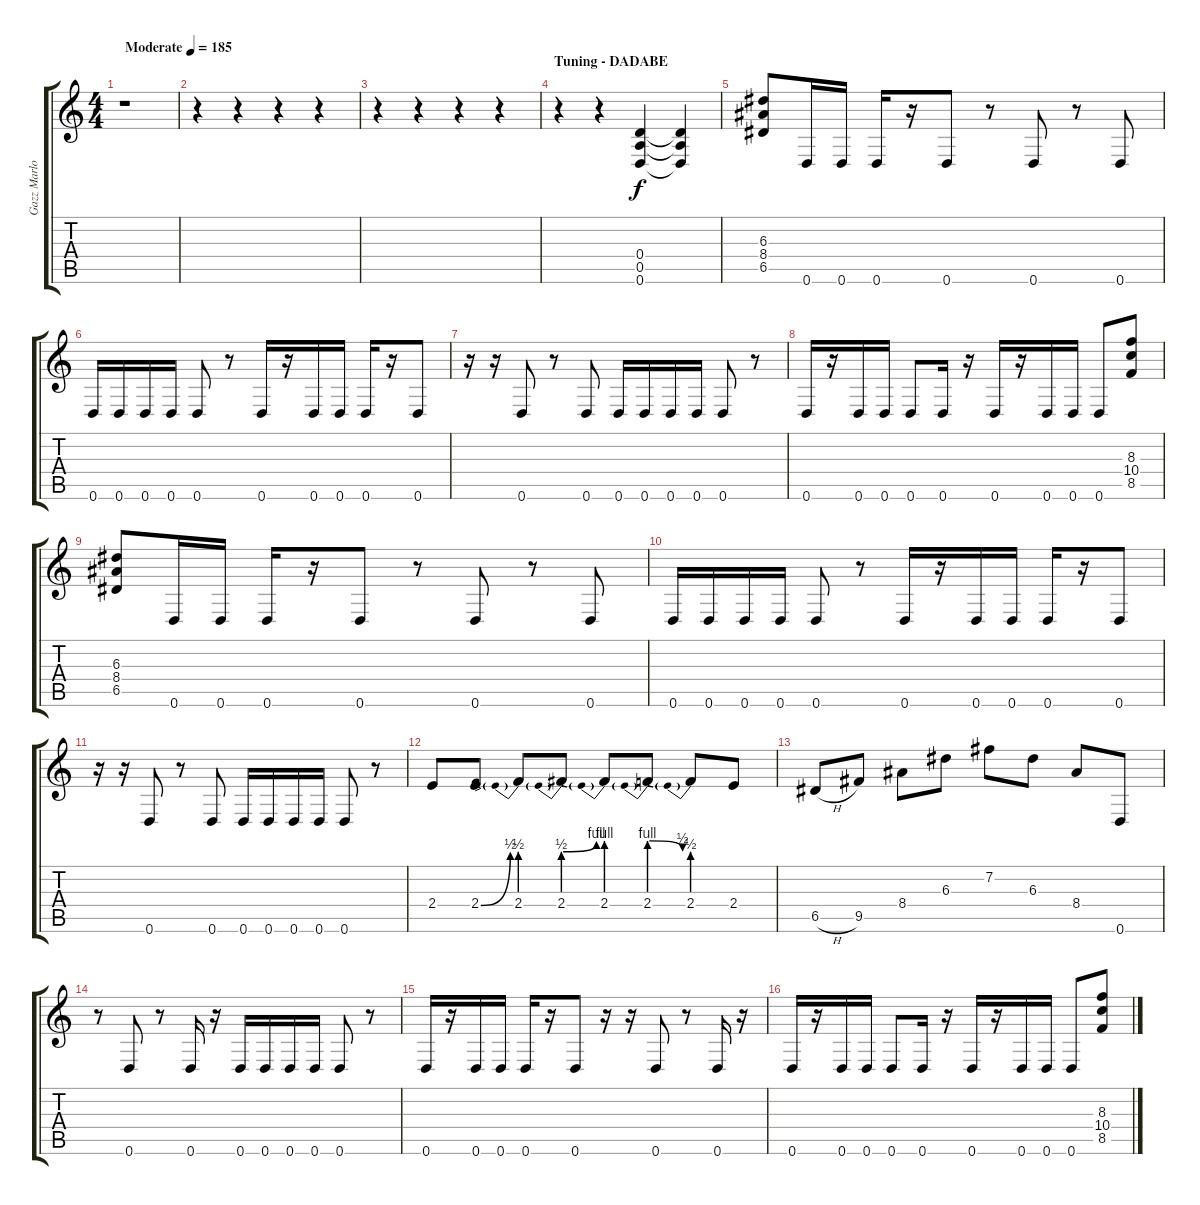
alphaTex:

\track ("Gazz Marlow" "Gazz Marlo") {instrument distortionguitar}
\staff {score tabs}
\tuning (E4 B3 A3 D3 A2 D2) {hide}
\ts (4 4)
\tempo (185 "Moderate")
\clef g2
\ks c
r.1{dy f instrument distortionguitar} |
r.4 r.4 r.4 r.4 |
r.4 r.4 r.4 r.4 |
\section ("" "Tuning - DADABE")
r.4 r.4 (0.4 0.5 0.6).4 (0.4{t} 0.5{t} 0.6{t}).4 |
(6.3 8.4 6.5).8 0.6.16 0.6.16 0.6.16 r.16 0.6.8 r.8 0.6.8 r.8 0.6.8 |
0.6.16 0.6.16 0.6.16 0.6.16 0.6.8 r.8 0.6.16 r.16 0.6.16 0.6.16 0.6.16 r.16 0.6.8 |
r.16 r.16 0.6.8 r.8 0.6.8 0.6.16 0.6.16 0.6.16 0.6.16 0.6.8 r.8 |
0.6.16 r.16 0.6.16 0.6.16 0.6.8 0.6.16 r.16 0.6.16 r.16 0.6.16 0.6.16 0.6.8 (8.3 10.4 8.5).8 |
(6.3 8.4 6.5).8 0.6.16 0.6.16 0.6.16 r.16 0.6.8 r.8 0.6.8 r.8 0.6.8 |
0.6.16 0.6.16 0.6.16 0.6.16 0.6.8 r.8 0.6.16 r.16 0.6.16 0.6.16 0.6.16 r.16 0.6.8 |
r.16 r.16 0.6.8 r.8 0.6.8 0.6.16 0.6.16 0.6.16 0.6.16 0.6.8 r.8 |
2.4.8 2.4{be (bend 0 0 60 2)}.8 2.4{be (prebend 0 2 60 2)}.8 2.4{be (prebendbend 0 2 60 4)}.8 2.4{be (prebend 0 4 60 4)}.8 2.4{be (prebendrelease 0 4 60 2)}.8 2.4{be (prebend 0 2 60 2)}.8 2.4.8 |
6.5{h}.8 9.5.8 8.4.8 6.3.8 7.2.8 6.3.8 8.4.8 0.6.8 |
r.8 0.6.8 r.8 0.6.16 r.16 0.6.16 0.6.16 0.6.16 0.6.16 0.6.8 r.8 |
0.6.16 r.16 0.6.16 0.6.16 0.6.16 r.16 0.6.8 r.16 r.16 0.6.8 r.8 0.6.16 r.16 |
0.6.16 r.16 0.6.16 0.6.16 0.6.8 0.6.16 r.16 0.6.16 r.16 0.6.16 0.6.16 0.6.8 (8.3 10.4 8.5).8
